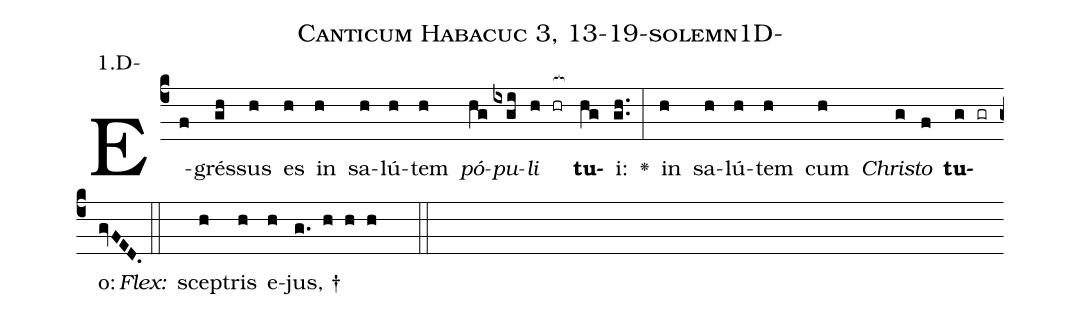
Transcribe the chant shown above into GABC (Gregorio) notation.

name: Canticum Habacuc 3, 13-19-solemn1D-;
annotation: 1.D-;
%%
(c4)E(f)grés(gh)sus(h) es(h) in(h) sa(h)lú(h)tem(h) <i>pó</i>(hg)<i>pu</i>(ixgi)<i>li</i>(h hr[ocb:1{]) <b>tu</b>(hg[ocb:0}])i:(gh..) <v>\greheightstar</v>(:) in(h) sa(h)lú(h)tem(h) cum(h) <i>Chri</i>(g)<i>sto</i>(f) <b>tu</b>(g gr)o:(gvFED.) (::)
<i>Flex:</i>()  scep(h)tris(h) e(h)jus, †(g. h h h  ::)

%E(h) u(h) o(g) u(f) a(g) e.(gvFED.) (::)
